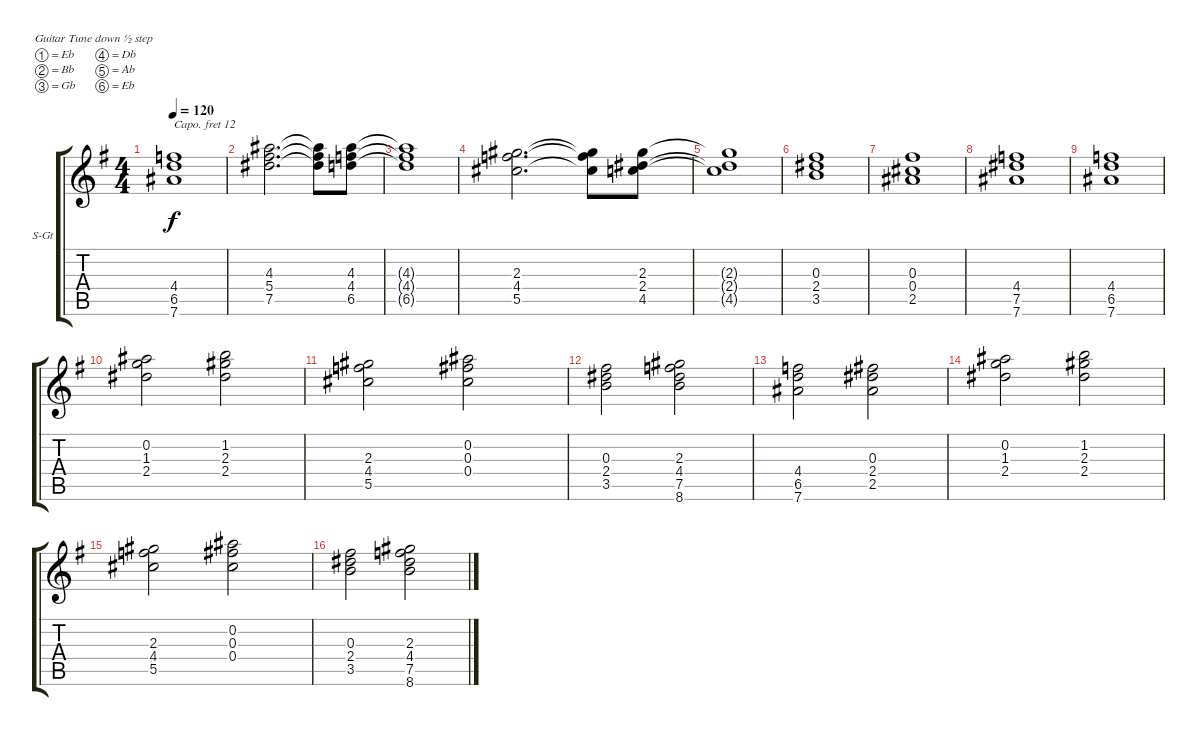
\bracketExtendMode groupsimilarinstruments
\firstSystemTrackNameOrientation horizontal
\otherSystemsTrackNameOrientation horizontal
\track ("Keyboard - Derek Sherinian" "S-Gt") {mute instrument drawbarorgan}
\staff {score tabs}
\capo 12
\tuning (Eb4 Bb3 Gb3 Db3 Ab2 Eb2)
\displaytranspose 12
\ts (4 4)
\tempo 120
\clef g2
\ks eminor
(4.4 6.5 7.6).1{dy f} |
(4.3 5.4 7.5).2{d} (4.3{t} 5.4{t} 7.5{t}).8 (4.3 4.4 6.5).8 |
(4.3{t} 4.4{t} 6.5{t}).1 |
(2.3 4.4 5.5).2{d} (2.3{t} 4.4{t} 5.5{t}).8 (2.3 2.4 4.5).8 |
(2.3{t} 2.4{t} 4.5{t}).1 |
(0.3 2.4 3.5).1 |
(0.3 0.4 2.5).1 |
(4.4 7.5 7.6).1 |
(4.4 6.5 7.6).1 |
(0.2 1.3 2.4).2 (1.2 2.3 2.4).2 |
(2.3 4.4 5.5).2 (0.2 0.3 0.4).2 |
(0.3 2.4 3.5).2 (2.3 4.4 7.5 8.6).2 |
(4.4 6.5 7.6).2 (0.3 2.4 2.5).2 |
(0.2 1.3 2.4).2 (1.2 2.3 2.4).2 |
(2.3 4.4 5.5).2 (0.2 0.3 0.4).2 |
(0.3 2.4 3.5).2 (2.3 4.4 7.5 8.6).2
